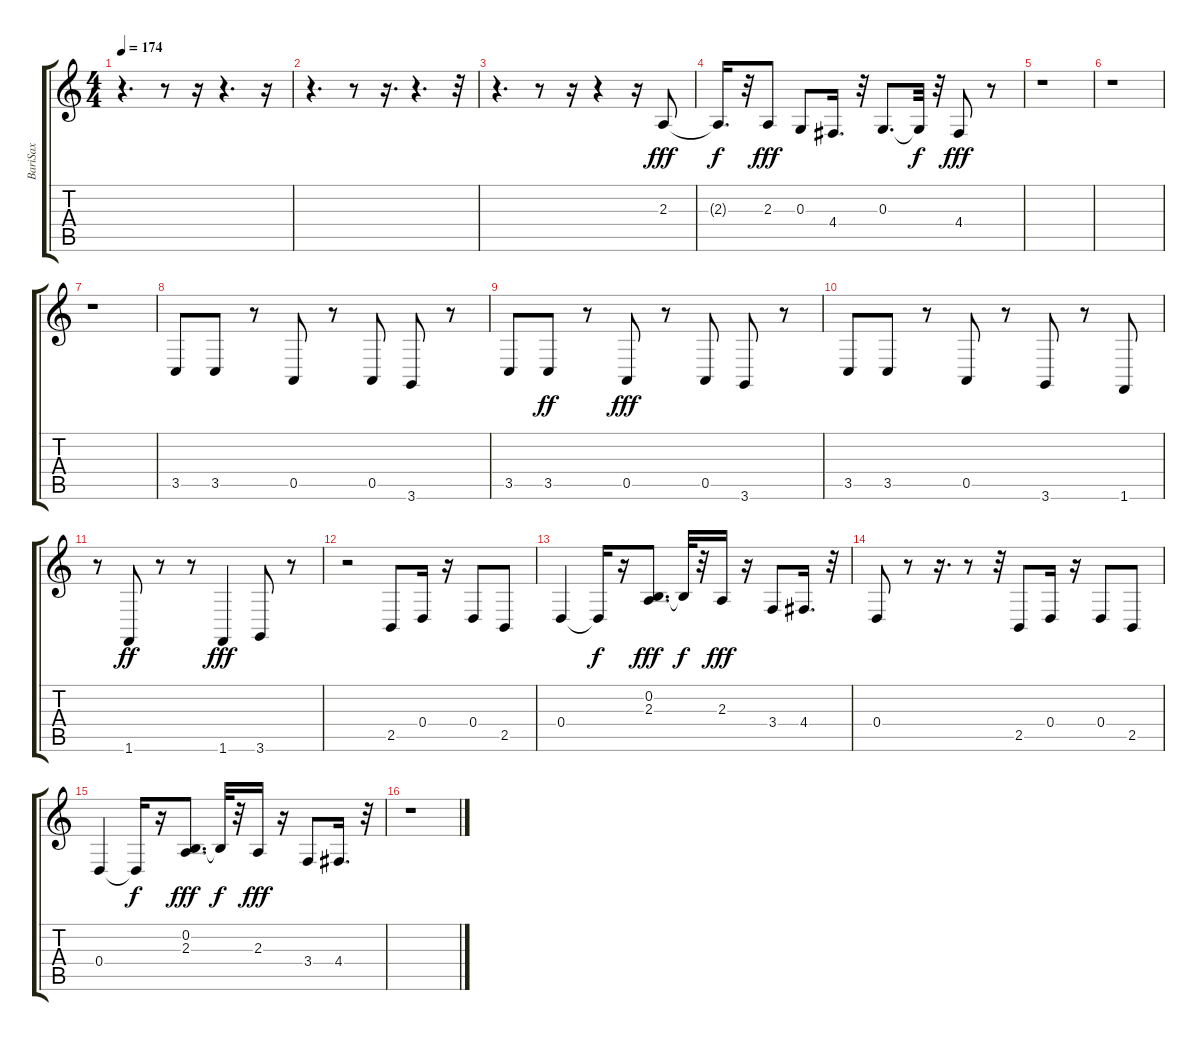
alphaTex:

\track ("BariSax" "BariSax") {instrument baritonesax}
\staff {score tabs}
\tuning (E4 B3 G3 D3 A2 E2) {hide}
\ts (4 4)
\tempo 174
\clef g2
\ks c
r.4{d dy fff} r.8 r.16 r.4{d} r.16 |
r.4{d} r.8 r.16{d} r.4{d} r.32 |
r.4{d} r.8 r.16 r.4 r.16 2.3.8 |
2.3{t}.16{d dy f} r.32 2.3.8{dy fff} 0.3.8 4.4.16{d} r.32 0.3.8{d} 0.3{t}.32{dy f} r.32 4.4.8{dy fff} r.8 |
r.1 |
r.1 |
r.1 |
3.5.8 3.5.8 r.8 0.5.8 r.8 0.5.8 3.6.8 r.8 |
3.5.8 3.5.8{dy ff} r.8 0.5.8{dy fff} r.8 0.5.8 3.6.8 r.8 |
3.5.8 3.5.8 r.8 0.5.8 r.8 3.6.8 r.8 1.6.8 |
r.8 1.6.8{dy ff} r.8 r.8 1.6.4{dy fff} 3.6.8 r.8 |
r.2 2.5.8 0.4.16 r.16 0.4.8 2.5.8 |
0.4.4 0.4{t}.16{dy f} r.16 (0.2 2.3).8{d dy fff} 0.2{t}.32{dy f} r.32 2.3.16{dy fff} r.16 3.4.8 4.4.16{d} r.32 |
0.4.8 r.8 r.16{d} r.8 r.32 2.5.8 0.4.16 r.16 0.4.8 2.5.8 |
0.4.4 0.4{t}.16{dy f} r.16 (0.2 2.3).8{d dy fff} 0.2{t}.32{dy f} r.32 2.3.16{dy fff} r.16 3.4.8 4.4.16{d} r.32 |
r.1
